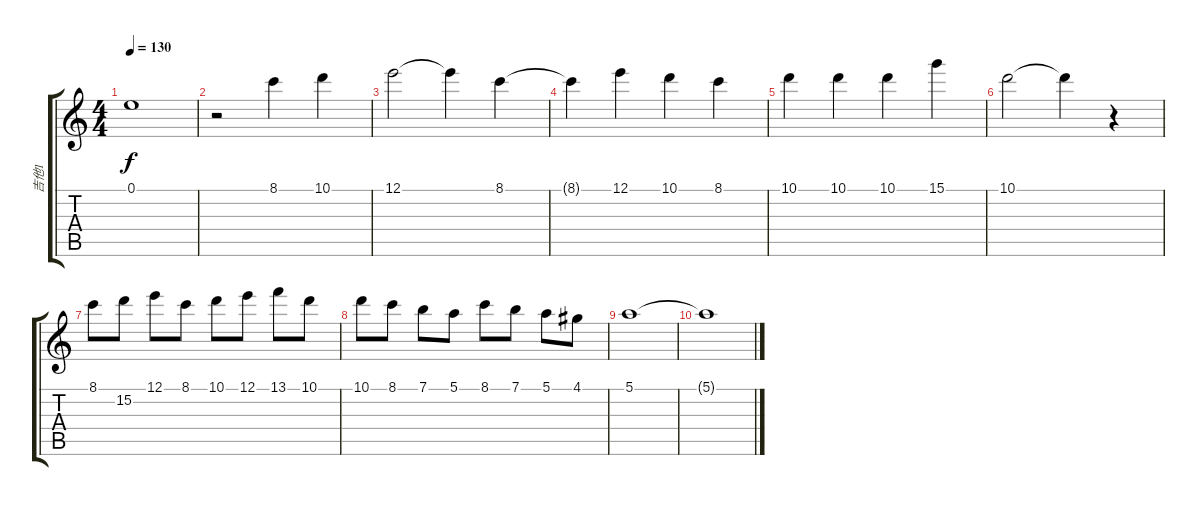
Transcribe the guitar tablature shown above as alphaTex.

\track ("吉他1" "吉他1") {instrument distortionguitar}
\staff {score tabs}
\tuning (E4 B3 G3 D3 A2 E2) {hide}
\ts (4 4)
\tempo 130
\clef g2
\ks c
0.1.1{dy f} |
r.2 8.1.4 10.1.4 |
12.1.2 12.1{t}.4 8.1.4 |
8.1{t}.4 12.1.4 10.1.4 8.1.4 |
10.1.4 10.1.4 10.1.4 15.1.4 |
10.1.2 10.1{t}.4 r.4 |
8.1.8 15.2.8 12.1.8 8.1.8 10.1.8 12.1.8 13.1.8 10.1.8 |
10.1.8 8.1.8 7.1.8 5.1.8 8.1.8 7.1.8 5.1.8 4.1.8 |
5.1.1 |
5.1{t}.1
